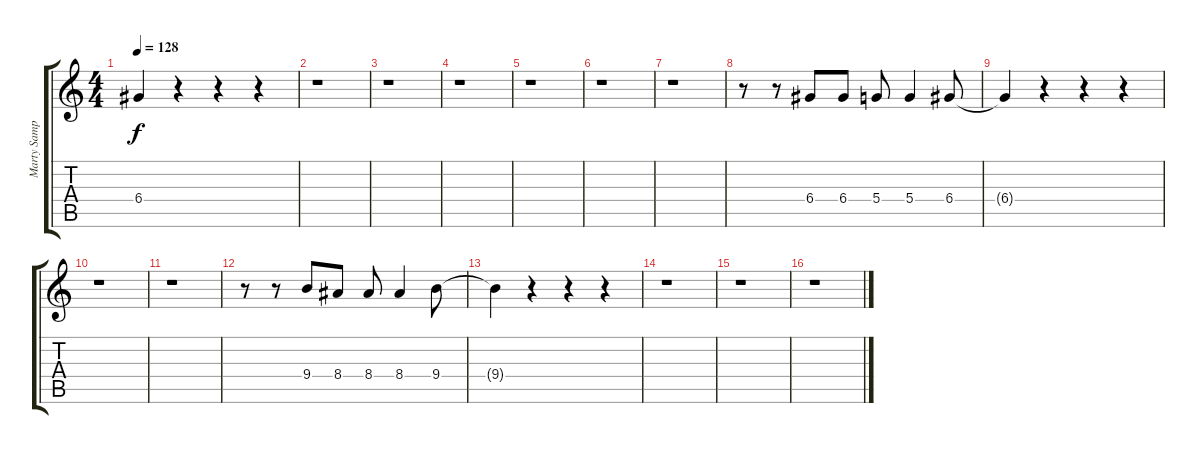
\track ("Marty Sampson" "Marty Samp") {instrument electricguitarclean}
\staff {score tabs}
\tuning (E4 B3 G3 D3 A2 E2) {hide}
\ts (4 4)
\tempo 128
\clef g2
\ks c
6.4{t}.4{dy f} r.4 r.4 r.4 |
r.1 |
r.1 |
r.1 |
r.1 |
r.1 |
r.1 |
r.8 r.8 6.4.8 6.4.8 5.4.8 5.4.4 6.4.8 |
6.4{t}.4 r.4 r.4 r.4 |
r.1 |
r.1 |
r.8 r.8 9.4.8 8.4.8 8.4.8 8.4.4 9.4.8 |
9.4{t}.4 r.4 r.4 r.4 |
r.1 |
r.1 |
r.1
